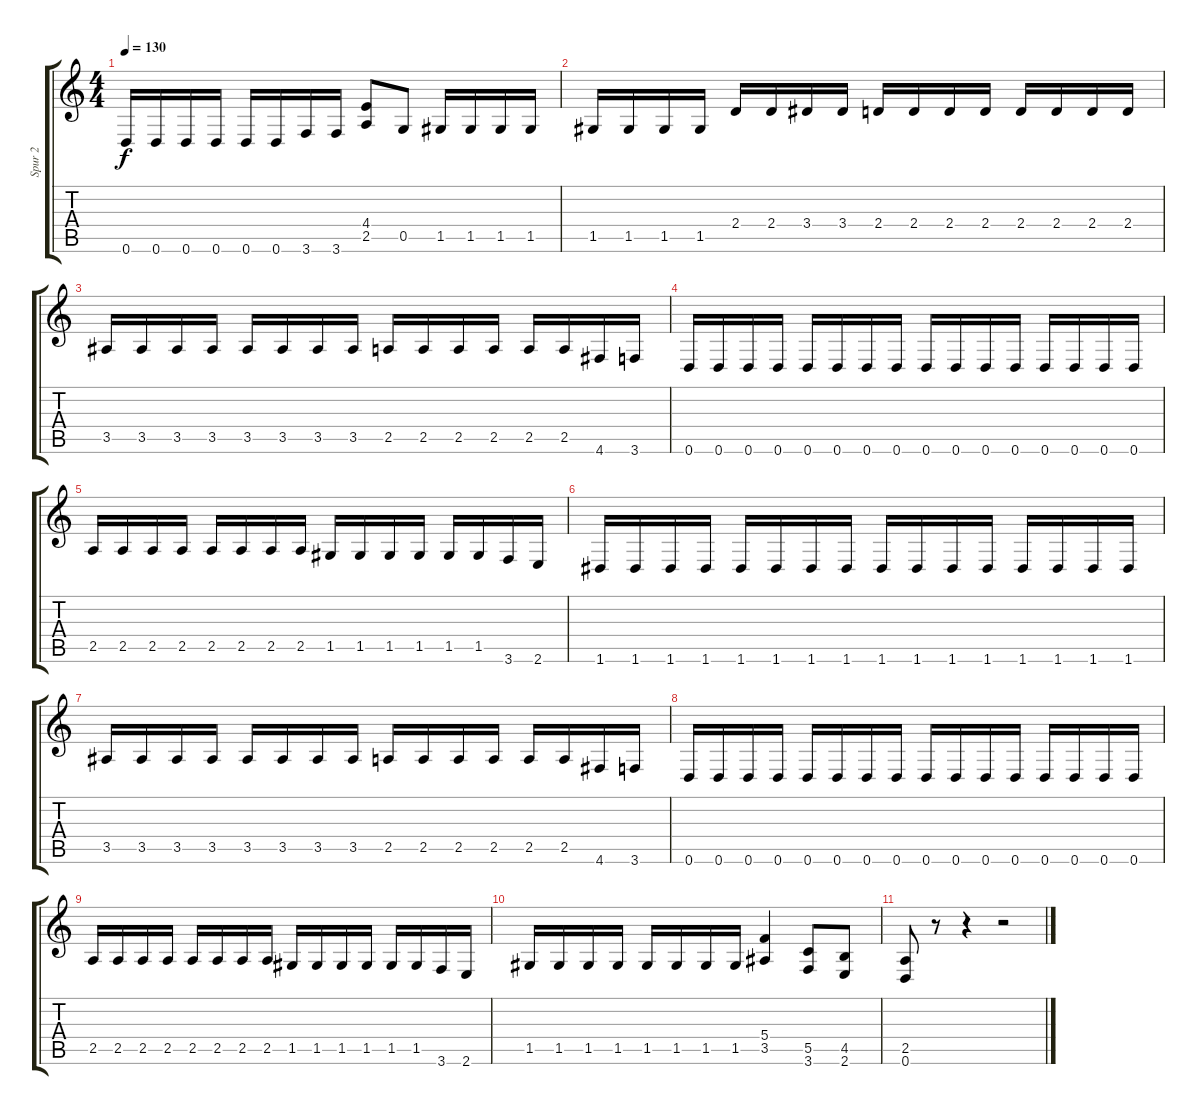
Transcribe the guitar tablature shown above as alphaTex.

\track ("Spur 2" "Spur 2") {instrument overdrivenguitar}
\staff {score tabs}
\tuning (D4 A3 F3 C3 G2 D2) {hide}
\ts (4 4)
\tempo 130
\clef g2
\ks c
0.6.16{dy f} 0.6.16 0.6.16 0.6.16 0.6.16 0.6.16 3.6.16 3.6.16 (4.4 2.5).8 0.5.8 1.5.16 1.5.16 1.5.16 1.5.16 |
1.5.16 1.5.16 1.5.16 1.5.16 2.4.16 2.4.16 3.4.16 3.4.16 2.4.16 2.4.16 2.4.16 2.4.16 2.4.16 2.4.16 2.4.16 2.4.16 |
3.5.16 3.5.16 3.5.16 3.5.16 3.5.16 3.5.16 3.5.16 3.5.16 2.5.16 2.5.16 2.5.16 2.5.16 2.5.16 2.5.16 4.6.16 3.6.16 |
0.6.16 0.6.16 0.6.16 0.6.16 0.6.16 0.6.16 0.6.16 0.6.16 0.6.16 0.6.16 0.6.16 0.6.16 0.6.16 0.6.16 0.6.16 0.6.16 |
2.5.16 2.5.16 2.5.16 2.5.16 2.5.16 2.5.16 2.5.16 2.5.16 1.5.16 1.5.16 1.5.16 1.5.16 1.5.16 1.5.16 3.6.16 2.6.16 |
1.6.16 1.6.16 1.6.16 1.6.16 1.6.16 1.6.16 1.6.16 1.6.16 1.6.16 1.6.16 1.6.16 1.6.16 1.6.16 1.6.16 1.6.16 1.6.16 |
3.5.16 3.5.16 3.5.16 3.5.16 3.5.16 3.5.16 3.5.16 3.5.16 2.5.16 2.5.16 2.5.16 2.5.16 2.5.16 2.5.16 4.6.16 3.6.16 |
0.6.16 0.6.16 0.6.16 0.6.16 0.6.16 0.6.16 0.6.16 0.6.16 0.6.16 0.6.16 0.6.16 0.6.16 0.6.16 0.6.16 0.6.16 0.6.16 |
2.5.16 2.5.16 2.5.16 2.5.16 2.5.16 2.5.16 2.5.16 2.5.16 1.5.16 1.5.16 1.5.16 1.5.16 1.5.16 1.5.16 3.6.16 2.6.16 |
1.5.16 1.5.16 1.5.16 1.5.16 1.5.16 1.5.16 1.5.16 1.5.16 (5.4 3.5).4 (5.5 3.6).8 (4.5 2.6).8 |
(2.5 0.6).8 r.8 r.4 r.2
